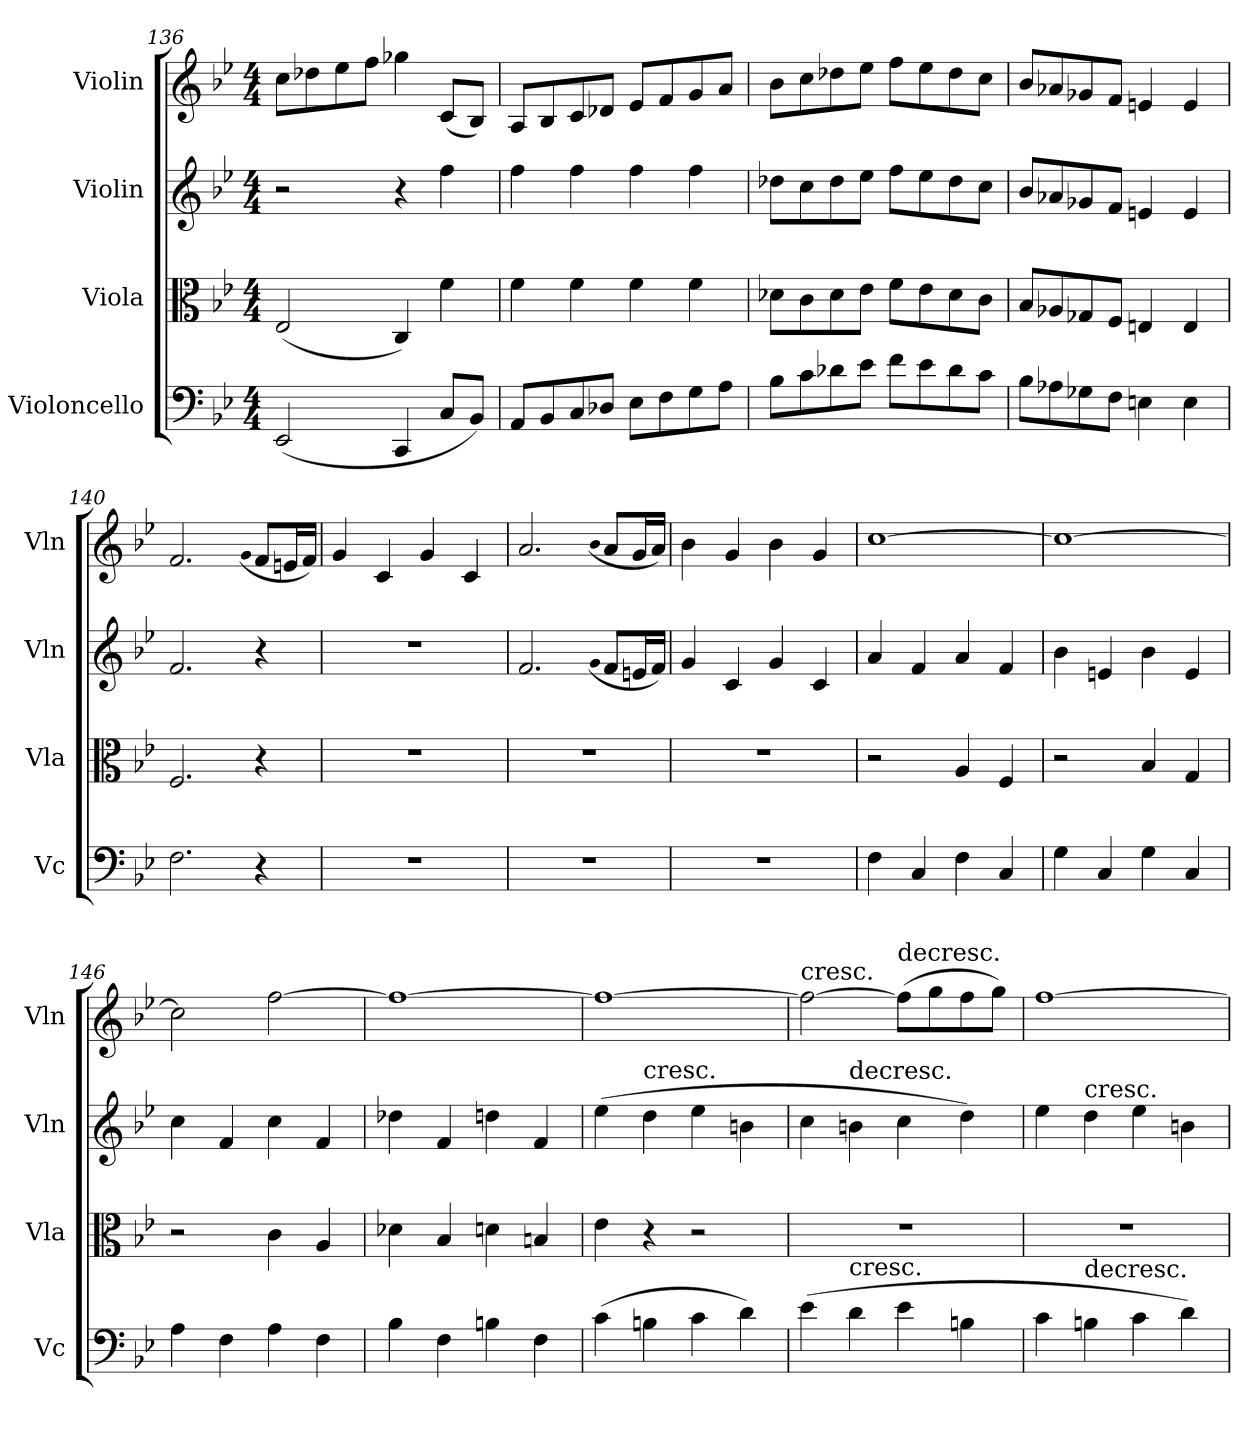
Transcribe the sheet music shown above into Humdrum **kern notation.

**kern	**kern	**kern	**kern
*part4	*part3	*part2	*part1
*staff4	*staff3	*staff2	*staff1
*I"Violoncello	*I"Viola	*I"Violin	*I"Violin
*I'Vc	*I'Vla	*I'Vln	*I'Vln
*clefF4	*clefC3	*clefG2	*clefG2
*k[b-e-]	*k[b-e-]	*k[b-e-]	*k[b-e-]
*B-:	*B-:	*B-:	*B-:
*M4/4	*M4/4	*M4/4	*M4/4
=136	=136	=136	=136
(2EE-/	(2E-/	2r	8cc\L
.	.	.	8dd-X\
.	.	.	8ee-\
.	.	.	8ff\J
4CC/	4C/)	4r	4gg-X\
8C/L	4f\	4ff\	(8c/L
8BB-/J)	.	.	8B-/J)
=137	=137	=137	=137
8AA/L	4f\	4ff\	8A/L
8BB-/	.	.	8B-/
8C/	4f\	4ff\	8c/
8D-X/J	.	.	8d-X/J
8E-\L	4f\	4ff\	8e-/L
8F\	.	.	8f/
8G\	4f\	4ff\	8g/
8A\J	.	.	8a/J
=138	=138	=138	=138
8B-\L	8d-X\L	8dd-X\L	8b-\L
8c\	8c\	8cc\	8cc\
8d-X\	8d-\	8dd-\	8dd-X\
8e-\J	8e-\J	8ee-\J	8ee-\J
8f\L	8f\L	8ff\L	8ff\L
8e-\	8e-\	8ee-\	8ee-\
8d-\	8d-\	8dd-\	8dd-\
8c\J	8c\J	8cc\J	8cc\J
=139	=139	=139	=139
8B-\L	8B-/L	8b-/L	8b-/L
8A-X\	8A-X/	8a-X/	8a-X/
8G-X\	8G-X/	8g-X/	8g-X/
8F\J	8F/J	8f/J	8f/J
4En\	4En/	4en/	4en/
4E\	4E/	4e/	4e/
=140	=140	=140	=140
2.F\	2.F/	2.f/	2.f/
.	.	.	(qg
4r	4r	4r	8f/L
.	.	.	16en/L
.	.	.	16f/JJ)
=141	=141	=141	=141
1r	1r	1r	4g/
.	.	.	4c/
.	.	.	4g/
.	.	.	4c/
=142	=142	=142	=142
1r	1r	2.f/	2.a/
.	.	(qg	(qb-
.	.	8f/L	8a/L
.	.	16en/L	16g/L
.	.	16f/JJ)	16a/JJ)
=143	=143	=143	=143
1r	1r	4g/	4b-\
.	.	4c/	4g/
.	.	4g/	4b-\
.	.	4c/	4g/
=144	=144	=144	=144
4F\	2r	4a/	[1cc
4C/	.	4f/	.
4F\	4A/	4a/	.
4C/	4F/	4f/	.
=145	=145	=145	=145
4G\	2r	4b-\	1cc_
4C/	.	4en/	.
4G\	4B-/	4b-\	.
4C/	4G/	4e/	.
=146	=146	=146	=146
4A\	2r	4cc\	2cc\]
4F\	.	4f/	.
4A\	4c\	4cc\	[2ff\
4F\	4A/	4f/	.
=147	=147	=147	=147
4B-\	4d-X\	4dd-X\	1ff_
4F\	4B-/	4f/	.
4Bn\	4dn\	4ddn\	.
4F\	4Bn/	4f/	.
=148	=148	=148	=148
(4c\	4e-\	(4ee-\	1ff_
!	!	!LO:TX:t=cresc.	!
4Bn\	4r	4dd\	.
4c\	2r	4ee-\	.
4d\)	.	4bn\	.
=149	=149	=149	=149
!	!	!	!LO:TX:t=cresc.
(4e-\	1r	4cc\	2ff\_
!	!	!LO:TX:t=decresc.	!
!LO:TX:t=cresc.	!	!	!
4d\	.	4bn\	.
!	!	!	!LO:TX:t=decresc.
4e-\	.	4cc\	(8ff\L]
.	.	.	8gg\
4Bn\	.	4dd\)	8ff\
.	.	.	8gg\J)
=150	=150	=150	=150
4c\	1r	4ee-\	[1ff
!	!	!LO:TX:t=cresc.	!
!LO:TX:t=decresc.	!	!	!
4Bn\	.	4dd\	.
4c\	.	4ee-\	.
4d\)	.	4bn\	.
=	=	=	=
*-	*-	*-	*-
